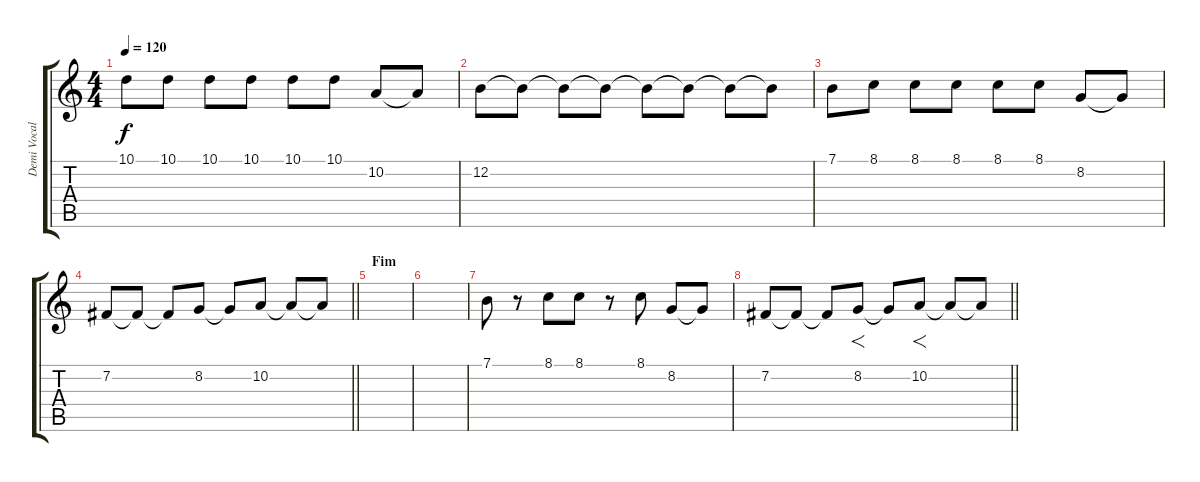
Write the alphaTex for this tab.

\track ("Demi Vocal" "Demi Vocal") {instrument acousticgrandpiano}
\staff {score tabs}
\tuning (E4 B3 G3 D3 A2 E2) {hide}
\ts (4 4)
\tempo 120
\clef g2
\ks c
10.1.8{dy f} 10.1.8 10.1.8 10.1.8 10.1.8 10.1.8 10.2.8 10.2{t}.8 |
12.2.8 12.2{t}.8 12.2{t}.8 12.2{t}.8 12.2{t}.8 12.2{t}.8 12.2{t}.8 12.2{t}.8 |
7.1.8 8.1.8 8.1.8 8.1.8 8.1.8 8.1.8 8.2.8 8.2{t}.8 |
\barLineRight lightlight
7.2.8 7.2{t}.8 7.2{t}.8 8.2.8 8.2{t}.8 10.2.8 10.2{t}.8 10.2{t}.8 |
\section ("" "Fim")
|
|
7.1.8{volume 16} r.8 8.1.8 8.1.8 r.8 8.1.8 8.2.8 8.2{t}.8 |
\barLineRight lightlight
7.2.8 7.2{t}.8 7.2{t}.8 8.2.8{f} 8.2{t}.8 10.2.8{f} 10.2{t}.8 10.2{t}.8
